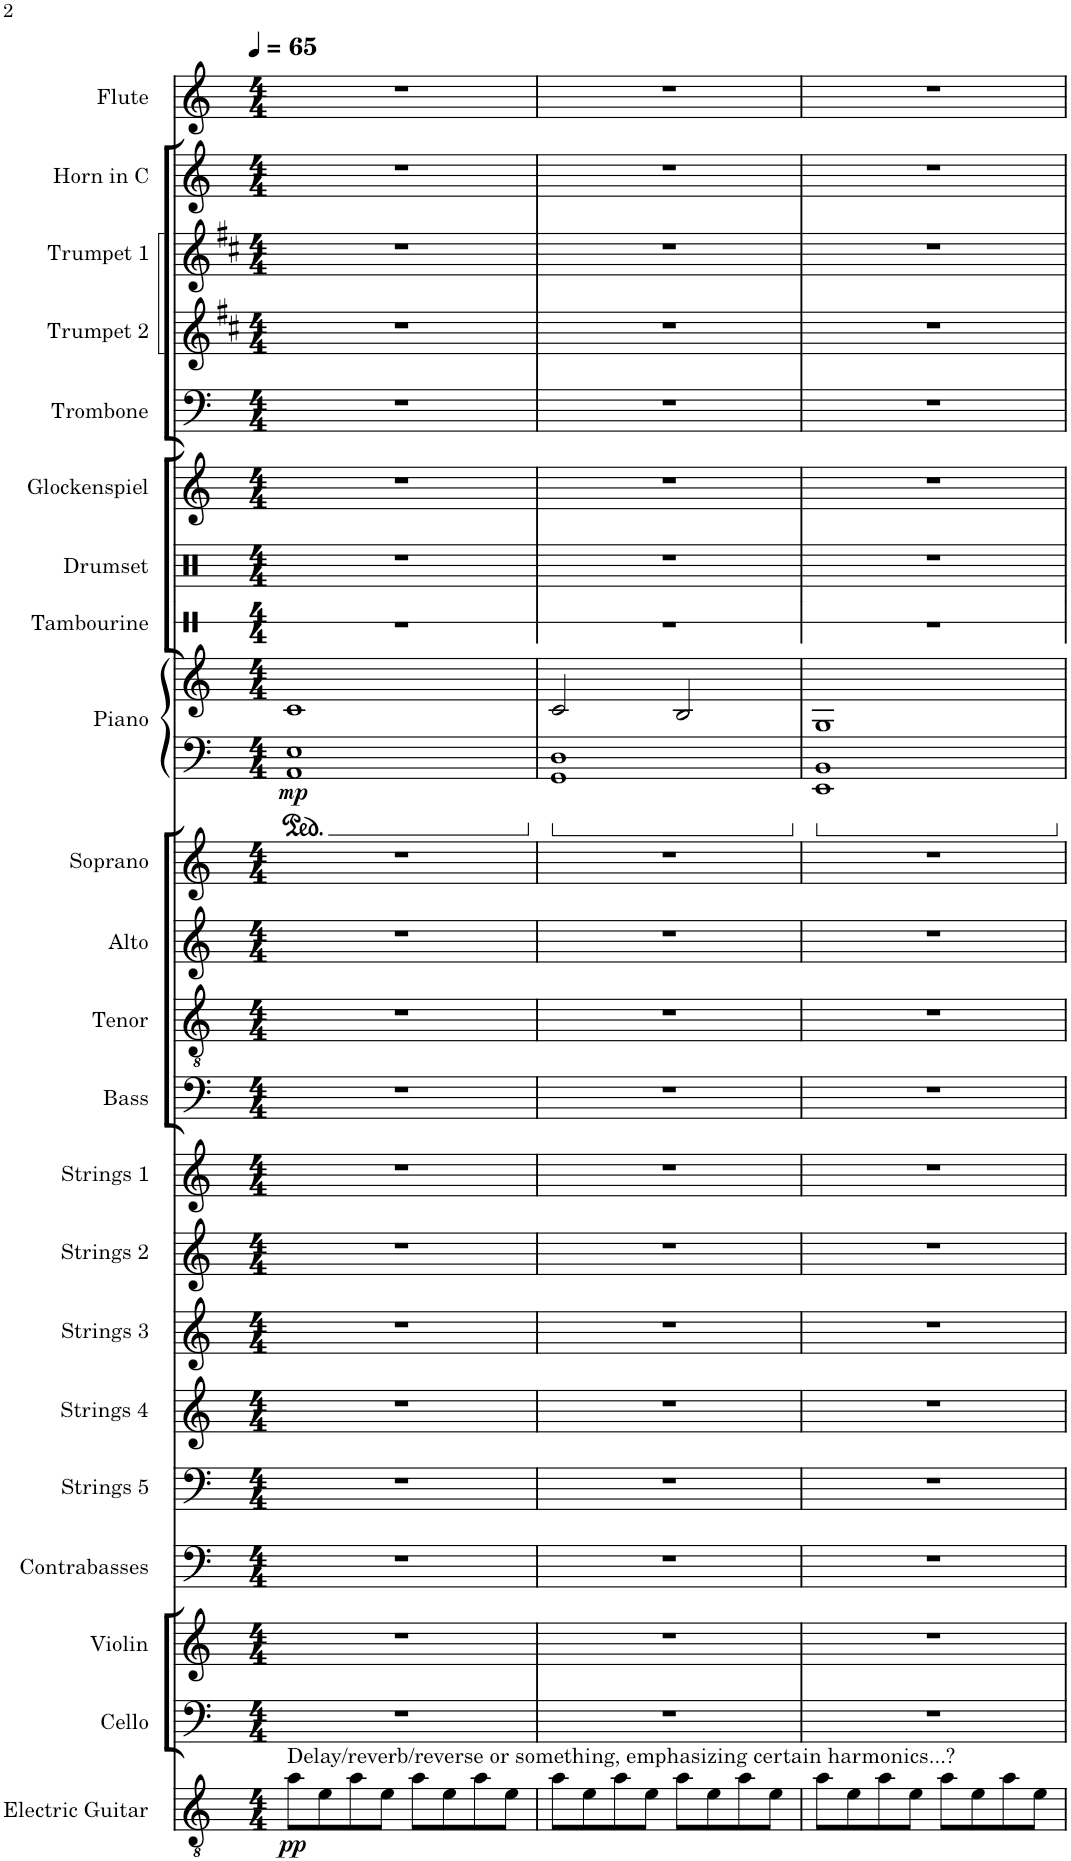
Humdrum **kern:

**kern	**dynam	**kern	**kern	**kern	**kern	**kern	**kern	**kern	**kern	**kern	**kern	**kern	**kern	**kern	**kern	**dynam	**kern	**kern	**kern	**kern	**kern	**kern	**kern	**kern
*part22	*part22	*part21	*part20	*part19	*part18	*part17	*part16	*part15	*part14	*part13	*part12	*part11	*part10	*part9	*part9	*part9	*part8	*part7	*part6	*part5	*part4	*part3	*part2	*part1
*staff23	*staff23	*staff22	*staff21	*staff20	*staff19	*staff18	*staff17	*staff16	*staff15	*staff14	*staff13	*staff12	*staff11	*staff10	*staff9	*staff9/10	*staff8	*staff7	*staff6	*staff5	*staff4	*staff3	*staff2	*staff1
*I"Electric Guitar	*	*I"Cello	*I"Violin	*I"Contrabasses	*I"Strings 5	*I"Strings 4	*I"Strings 3	*I"Strings 2	*I"Strings 1	*I"Bass	*I"Tenor	*I"Alto	*I"Soprano	*I"Piano	*	*	*I"Tambourine	*I"Drumset	*I"Glockenspiel	*I"Trombone	*I"Trumpet 2	*I"Trumpet 1	*I"Horn in C	*I"Flute
*I'El. Guit.	*	*I'C.	*I'Vln.	*I'Cbs.	*I'St. 5	*I'St. 4	*I'St. 3	*I'St. 2	*I'St. 1	*I'B.	*I'T.	*I'A.	*I'S.	*I'Pno.	*	*	*I'Tamb.	*I'D. Set	*I'Glock.	*I'Tbn.	*I'Tpt. 2	*I'Tpt. 1	*	*I'Fl.
*	*	*	*	*	*	*	*	*	*	*	*	*	*	*	*	*	*stria1	*	*	*	*	*	*	*
*clefGv2	*	*clefF4	*clefG2	*clefF4	*clefF4	*clefG2	*clefG2	*clefG2	*clefG2	*clefF4	*clefGv2	*clefG2	*clefG2	*clefF4	*clefG2	*	*clefX	*clefX	*clefG2	*clefF4	*clefG2	*clefG2	*clefG2	*clefG2
*	*	*	*	*Trd7c12	*	*	*	*	*	*	*	*	*	*	*	*	*	*	*Trd-14c-24	*	*Trd1c2	*Trd1c2	*Trd7c12	*
*k[]	*	*k[]	*k[]	*k[]	*k[]	*k[]	*k[]	*k[]	*k[]	*k[]	*k[]	*k[]	*k[]	*k[]	*k[]	*	*k[]	*k[]	*k[]	*k[]	*k[f#c#]	*k[f#c#]	*k[]	*k[]
*M4/4	*	*M4/4	*M4/4	*M4/4	*M4/4	*M4/4	*M4/4	*M4/4	*M4/4	*M4/4	*M4/4	*M4/4	*M4/4	*M4/4	*M4/4	*	*M4/4	*M4/4	*M4/4	*M4/4	*M4/4	*M4/4	*M4/4	*M4/4
*MM65	*	*MM65	*MM65	*MM65	*MM65	*MM65	*MM65	*MM65	*MM65	*MM65	*MM65	*MM65	*MM65	*MM65	*MM65	*	*MM65	*MM65	*MM65	*MM65	*MM65	*MM65	*MM65	*MM65
=1	=1	=1	=1	=1	=1	=1	=1	=1	=1	=1	=1	=1	=1	=1	=1	=1	=1	=1	=1	=1	=1	=1	=1	=1
!LO:TX:a:t=Delay/reverb/reverse or something, emphasizing certain harmonics...?	!	!	!	!	!	!	!	!	!	!	!	!	!	!	!	!	!	!	!	!	!	!	!	!
!	!LO:DY:b	!	!	!	!	!	!	!	!	!	!	!	!	!	!	!LO:DY:b=2	!	!	!	!	!	!	!	!
8a\L	pp	1r	1r	1r	1r	1r	1r	1r	1r	1r	1r	1r	1r	1AA 1E	1c	mp	1r	1r	1r	1r	1r	1r	1r	1r
8e\	.	.	.	.	.	.	.	.	.	.	.	.	.	.	.	.	.	.	.	.	.	.	.	.
8a\	.	.	.	.	.	.	.	.	.	.	.	.	.	.	.	.	.	.	.	.	.	.	.	.
8e\J	.	.	.	.	.	.	.	.	.	.	.	.	.	.	.	.	.	.	.	.	.	.	.	.
8a\L	.	.	.	.	.	.	.	.	.	.	.	.	.	.	.	.	.	.	.	.	.	.	.	.
8e\	.	.	.	.	.	.	.	.	.	.	.	.	.	.	.	.	.	.	.	.	.	.	.	.
8a\	.	.	.	.	.	.	.	.	.	.	.	.	.	.	.	.	.	.	.	.	.	.	.	.
8e\J	.	.	.	.	.	.	.	.	.	.	.	.	.	.	.	.	.	.	.	.	.	.	.	.
=2	=2	=2	=2	=2	=2	=2	=2	=2	=2	=2	=2	=2	=2	=2	=2	=2	=2	=2	=2	=2	=2	=2	=2	=2
8a\L	.	1r	1r	1r	1r	1r	1r	1r	1r	1r	1r	1r	1r	1GG 1D	2c/	.	1r	1r	1r	1r	1r	1r	1r	1r
8e\	.	.	.	.	.	.	.	.	.	.	.	.	.	.	.	.	.	.	.	.	.	.	.	.
8a\	.	.	.	.	.	.	.	.	.	.	.	.	.	.	.	.	.	.	.	.	.	.	.	.
8e\J	.	.	.	.	.	.	.	.	.	.	.	.	.	.	.	.	.	.	.	.	.	.	.	.
8a\L	.	.	.	.	.	.	.	.	.	.	.	.	.	.	2B/	.	.	.	.	.	.	.	.	.
8e\	.	.	.	.	.	.	.	.	.	.	.	.	.	.	.	.	.	.	.	.	.	.	.	.
8a\	.	.	.	.	.	.	.	.	.	.	.	.	.	.	.	.	.	.	.	.	.	.	.	.
8e\J	.	.	.	.	.	.	.	.	.	.	.	.	.	.	.	.	.	.	.	.	.	.	.	.
=3	=3	=3	=3	=3	=3	=3	=3	=3	=3	=3	=3	=3	=3	=3	=3	=3	=3	=3	=3	=3	=3	=3	=3	=3
8a\L	.	1r	1r	1r	1r	1r	1r	1r	1r	1r	1r	1r	1r	1EE 1BB	1G	.	1r	1r	1r	1r	1r	1r	1r	1r
8e\	.	.	.	.	.	.	.	.	.	.	.	.	.	.	.	.	.	.	.	.	.	.	.	.
8a\	.	.	.	.	.	.	.	.	.	.	.	.	.	.	.	.	.	.	.	.	.	.	.	.
8e\J	.	.	.	.	.	.	.	.	.	.	.	.	.	.	.	.	.	.	.	.	.	.	.	.
8a\L	.	.	.	.	.	.	.	.	.	.	.	.	.	.	.	.	.	.	.	.	.	.	.	.
8e\	.	.	.	.	.	.	.	.	.	.	.	.	.	.	.	.	.	.	.	.	.	.	.	.
8a\	.	.	.	.	.	.	.	.	.	.	.	.	.	.	.	.	.	.	.	.	.	.	.	.
8e\J	.	.	.	.	.	.	.	.	.	.	.	.	.	.	.	.	.	.	.	.	.	.	.	.
=	=	=	=	=	=	=	=	=	=	=	=	=	=	=	=	=	=	=	=	=	=	=	=	=
*-	*-	*-	*-	*-	*-	*-	*-	*-	*-	*-	*-	*-	*-	*-	*-	*-	*-	*-	*-	*-	*-	*-	*-	*-
